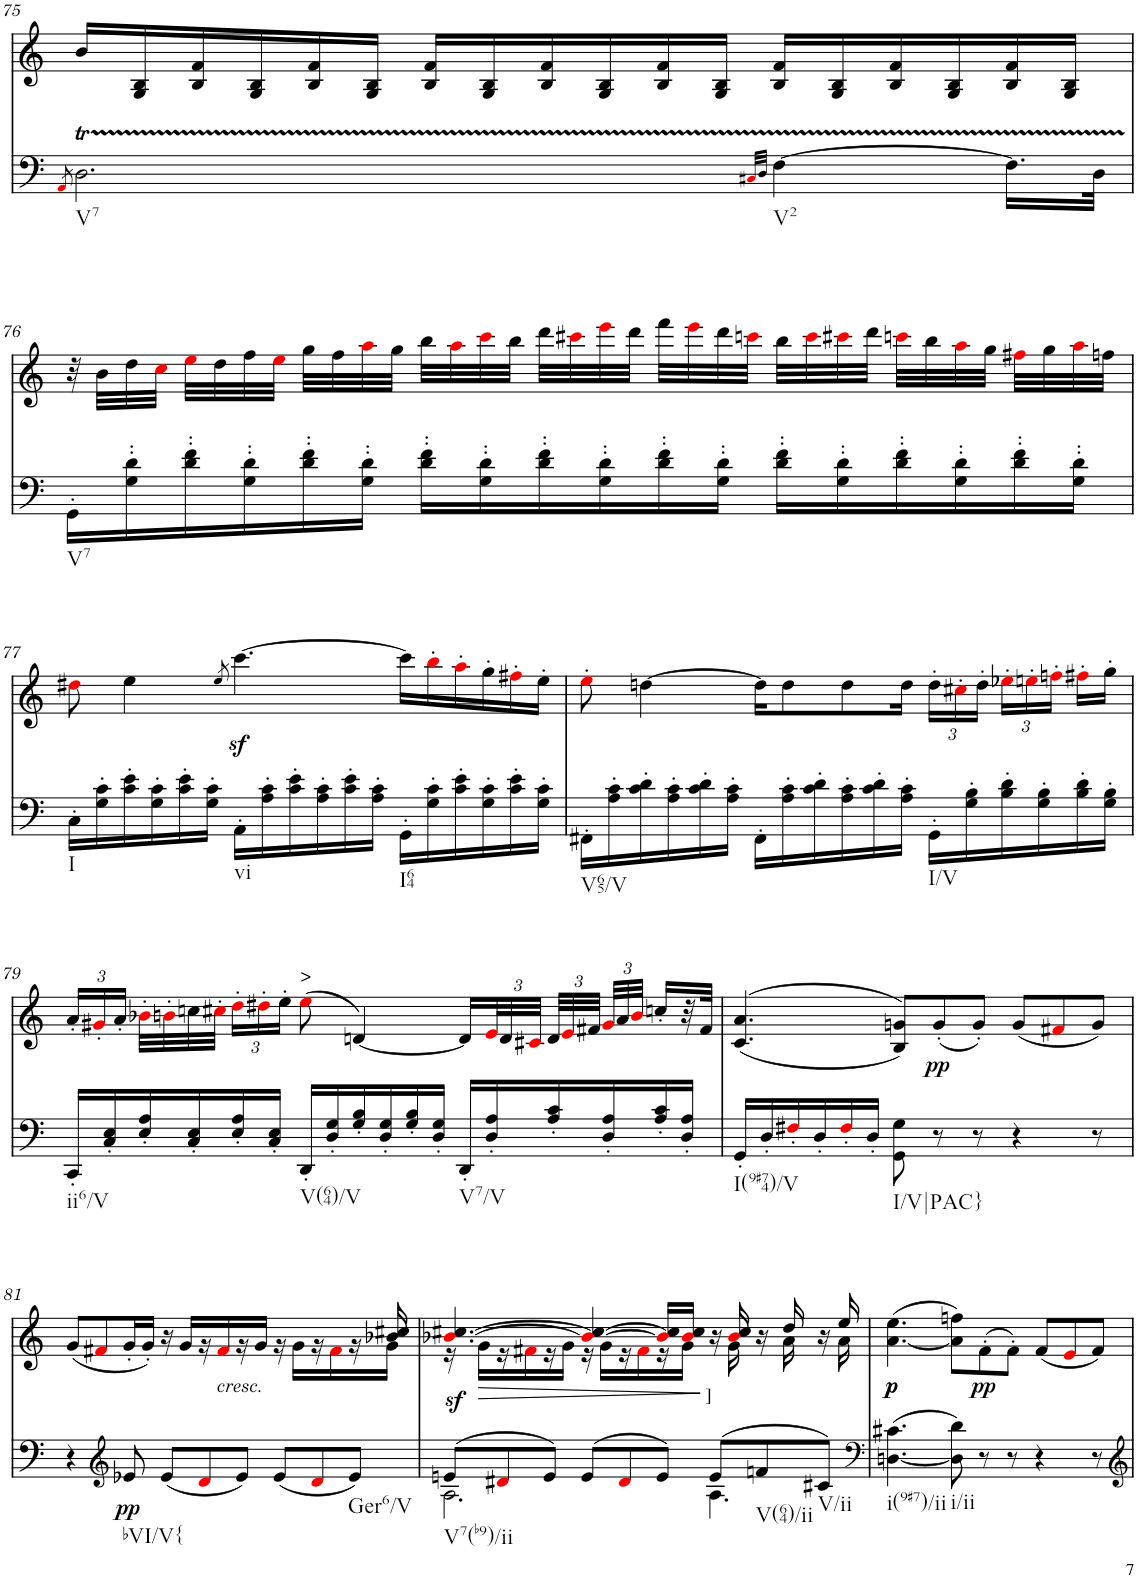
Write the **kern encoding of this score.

**kern	**dynam	**kern	**text	**dynam
*part2	*part2	*part1	*part1	*part1
*staff2	*staff2	*staff1	*staff1	*staff1
*I"Piano	*	*I"Piano	*	*
*I'Pno	*	*I'Pno	*	*
!!LO:PB:g=z
*clefF4	*	*clefG2	*	*
*k[]	*	*k[]	*	*
*M9/8	*	*M9/8	*	*
=75	=75	=75	=75	=75
8qAAi/	.	.	.	.
!LO:TX:b:t=V7	!	!	!	!
2.DT\	.	16b/LL	.	.
.	.	16G/ 16B/	.	.
.	.	16B/ 16f/	.	.
.	.	16G/ 16B/	.	.
.	.	16B/ 16f/	.	.
.	.	16G/ 16B/JJ	.	.
.	.	16B/ 16f/LL	.	.
.	.	16G/ 16B/	.	.
.	.	16B/ 16f/	.	.
.	.	16G/ 16B/	.	.
.	.	16B/ 16f/	.	.
.	.	16G/ 16B/JJ	.	.
32qC#Xi/LLL	.	.	.	.
32qD/JJJ	.	.	.	.
!LO:TX:b:t=V2	!	!	!	!
[4F\	.	16B/ 16f/LL	.	.
.	.	16G/ 16B/	.	.
.	.	16B/ 16f/	.	.
.	.	16G/ 16B/	.	.
16.F\LL]	.	16B/ 16f/	.	.
.	.	16G/ 16B/JJ	.	.
32DTTT\JJk	.	.	.	.
!!LO:LB:g=z
=76	=76	=76	=76	=76
!LO:TX:b:t=V7	!	!	!	!
16GG'\LL	.	32r	.	.
.	.	32b\LLL	.	.
16G\' 16d\'	.	32dd\	.	.
.	.	32cci\JJJ	.	.
16d\' 16f\'	.	32eei\LLL	.	.
.	.	32dd\	.	.
16G\' 16d\'	.	32ff\	.	.
.	.	32eei\JJJ	.	.
16d\' 16f\'	.	32gg\LLL	.	.
.	.	32ff\	.	.
16G\' 16d\'JJ	.	32aai\	.	.
.	.	32gg\JJJ	.	.
16d\' 16f\'LL	.	32bb\LLL	.	.
.	.	32aai\	.	.
16G\' 16d\'	.	32ccci\	.	.
.	.	32bb\JJJ	.	.
16d\' 16f\'	.	32ddd\LLL	.	.
.	.	32ccc#Xi\	.	.
16G\' 16d\'	.	32eeei\	.	.
.	.	32ddd\JJJ	.	.
16d\' 16f\'	.	32fff\LLL	.	.
.	.	32eeei\	.	.
16G\' 16d\'JJ	.	32ddd\	.	.
.	.	32cccni\JJJ	.	.
16d\' 16f\'LL	.	32bb\LLL	.	.
.	.	32ccci\	.	.
16G\' 16d\'	.	32ccc#Xi\	.	.
.	.	32ddd\JJJ	.	.
16d\' 16f\'	.	32cccni\LLL	.	.
.	.	32bb\	.	.
16G\' 16d\'	.	32aai\	.	.
.	.	32gg\JJJ	.	.
16d\' 16f\'	.	32ff#Xi\LLL	.	.
.	.	32gg\	.	.
16G\' 16d\'JJ	.	32aai\	.	.
.	.	32ffn\JJJ	.	.
!!LO:LB:g=z
=77	=77	=77	=77	=77
!LO:TX:b:t=I	!	!	!	!
16C'\LL	.	8dd#Xi\	.	.
16G\' 16c\'	.	.	.	.
16c\' 16e\'	.	4ee\	.	.
16G\' 16c\'	.	.	.	.
16c\' 16e\'	.	.	.	.
16G\' 16c\'JJ	.	.	.	.
.	.	8qee/	.	.
!LO:TX:b:t=vi	!	!	!	!
!	!	!	!LO:LY:b	!
16AA'\LL	.	[4.cccz<\	sf	.
16A\' 16c\'	.	.	.	.
16c\' 16e\'	.	.	.	.
16A\' 16c\'	.	.	.	.
16c\' 16e\'	.	.	.	.
16A\' 16c\'JJ	.	.	.	.
!LO:TX:b:t=I64	!	!	!	!
16GG'\LL	.	16ccc\LL]	.	.
16G\' 16c\'	.	16bb'i\	.	.
16c\' 16e\'	.	16aa'i\	.	.
16G\' 16c\'	.	16gg'\	.	.
16c\' 16e\'	.	16ff#X'i\	.	.
16G\' 16c\'JJ	.	16ee'\JJ	.	.
=78	=78	=78	=78	=78
!LO:TX:b:t=V65/V	!	!	!	!
!	!	!	!LO:LY:b	!
16FF#X'\LL	.	8ee'i\	<	.
16A\' 16c\'	.	.	.	.
16c\' 16d\'	.	[4ddn\	.	.
16A\' 16c\'	.	.	.	.
16c\' 16d\'	.	.	.	.
16A\' 16c\'JJ	.	.	.	.
16FF#'\LL	.	16dd\KL]	.	.
16A\' 16c\'	.	8dd\	.	.
16c\' 16d\'	.	.	.	.
16A\' 16c\'	.	8dd\	.	.
16c\' 16d\'	.	.	.	.
16A\' 16c\'JJ	.	16dd\Jk	.	.
*	*	*Xbrackettup	*	*
!LO:TX:b:t=I/V	!	!	!	!
16GG'\LL	.	24dd'\LL	.	.
.	.	24cc#X'i\	.	.
16G\' 16B\'	.	.	.	.
.	.	24dd'\JJ	.	.
16B\' 16d\'	.	24ee-X'i\LL	.	.
.	.	24een'i\	.	.
16G\' 16B\'	.	.	.	.
.	.	24ffn'i\JJ	.	.
16B\' 16d\'	.	16ff#X'i\LL	.	.
16G\' 16B\'JJ	.	16gg'\JJ	.	.
!!LO:LB:g=z
=79	=79	=79	=79	=79
!LO:TX:b:t=ii6/V	!	!	!	!
16CC'/LL	.	24a'/LL	.	.
.	.	24g#X'i/	.	.
16C/' 16E/'	.	.	.	.
.	.	24a'/JJ	.	.
16E/' 16A/'	.	32b-X'i\LLL	.	.
.	.	32bn'i\	.	.
16C/' 16E/'	.	32ccn\	.	.
.	.	32cc#X'i\JJJ	.	.
16E/' 16A/'	.	24dd'i\LL	.	.
.	.	24dd#X'i\	.	.
16C/' 16E/'JJ	.	.	.	.
.	.	24ee'\JJ	.	.
!LO:TX:b:t=V(64)/V	!	!	!	!
!	!	!	!LO:LY:a	!
16DD'/LL	.	(8eei\	>	.
16D/' 16G/'	.	.	.	.
16G/' 16B/'	.	[4dn/)	.	.
16D/' 16G/'	.	.	.	.
16G/' 16B/'	.	.	.	.
16D/' 16G/'JJ	.	.	.	.
!LO:TX:b:t=V7/V	!	!	!	!
16DD'/LL	.	16d/LL]	.	.
16D/' 16A/'	.	48ei/L	.	.
.	.	48d/	.	.
.	.	48c#Xi/JJJ	.	.
16A/' 16c/'	.	48d/LLL	.	.
.	.	48ei/	.	.
.	.	48f#X/JJJ	.	.
16D/' 16A/'	.	48g#i/LLL	.	.
.	.	48a/	.	.
.	.	48bi/JJJ	.	.
16A/' 16c/'	.	16ccn'/LL	.	.
16D/' 16A/'JJ	.	32r	.	.
.	.	32f#/JJJ	.	.
=80	=80	=80	=80	=80
!LO:TX:b:t=I(9#74)/V	!	!	!	!
16GG'/LL	.	(>(4.c/ 4.a/	.	.
16D'/	.	.	.	.
16F#X'i/	.	.	.	.
16D'/	.	.	.	.
16F#'i/	.	.	.	.
16D'/JJ	.	.	.	.
!LO:TX:b:t=I/V|PAC}	!	!	!	!
8GG\ 8G\	.	8B/ 8gn/L))	.	.
!	!	!	!LO:LY:b	!LO:DY:b
8r	.	(8g'/	pp	pp
8r	.	8g'/J)	.	.
4r	.	(8g/L	.	.
.	.	8f#Xi/	.	.
8r	.	8g/J)	.	.
!!LO:LB:g=z
=81	=81	=81	=81	=81
*	*	*^	*	*
4r	.	(<8g/L	2.ryy	.	.
.	.	8f#Xi/	.	.	.
*clefG2	*	*	*	*	*
!LO:TX:b:t=bVI/V{	!	!	!	!	!
!	!LO:DY:b	!	!	!	!
8e-X/	pp	16g'</L	.	.	.
.	.	16g'</JJ)	.	.	.
(8e-/L	.	16r	.	.	.
.	.	16g/LL	.	.	.
8di/	.	16r	.	.	.
!	!	!LO:TX:b:i:t=cresc.	!	!	!
.	.	16f#i/	.	.	.
8e-/J)	.	16r	.	.	.
.	.	16g/JJ	.	.	.
(8e-/L	.	4ryy	16r	.	.
.	.	.	16g\LL	.	.
8di/	.	.	16r	.	.
.	.	.	16f#i\	.	.
!LO:TX:b:t=Ger6/V	!	!	!	!	!
8e-/J)	.	16ryy	16r	.	.
.	.	16b-X/ 16cc#X/	16g\JJ	.	.
=82	=82	=82	=82	=82	=82
*^	*	*	*	*	*
!LO:TX:b:t=V7(b9)/ii	!	!	!	!	!	!
!	!	!LO:DY:a	!	!	!	!
(8en/L	2.A\	sf	[4.b-Xi/ [4.cc#X/	16r	sf >	.
.	.	.	.	16g\LL	.	.
8d#Xi/	.	.	.	16r	.	.
.	.	.	.	16f#Xi\	.	.
8e/J)	.	.	.	16r	.	.
.	.	.	.	16g\JJ	.	.
(8e/L	.	.	4b-i/_ 4cc#/_	16r	.	.
.	.	.	.	16g\LL	.	.
8d#i/	.	.	.	16r	.	.
.	.	.	.	16f#i\	.	.
8e/J)	.	.	16b-i/] 16cc#/]LL	16r	.	.
!	!	!	!	!	!LO:LY:b	!
.	.	.	16b-i/ 16cc#/JJ	16g\JJ	]	.
(8e/L	4.A\	.	16r	16ryy	.	.
.	.	.	16b-i/ 16cc#/	16g\	.	.
!LO:TX:b:t=V(64)/ii	!	!	!	!	!	!
8fn/	.	.	16r	16ryy	.	.
.	.	.	16dd/	16a\	.	.
!LO:TX:b:t=V/ii	!	!	!	!	!	!
8c#X/J)	.	.	16r	16ryy	.	.
.	.	.	16ee/	16a\	.	.
*v	*v	*	*	*	*	*
*	*	*v	*v	*	*
=83	=83	=83	=83	=83
*clefF4	*	*	*	*
*	*	*^	*	*
!LO:TX:b:t=i(9#7)/ii	!	!	!	!	!
!	!	!	!	!LO:LY:b	!LO:DY:b
!	!	!	!	!	!LO:DY:n=1:b
*	*	*v	*v	*	*
(>[4.Dn\ 4.c#X\	.	(>[4.a\ 4.ee\	p	p p
!LO:TX:b:t=i/ii	!	!	!	!
8D\] 8d\)	.	8a\] 8ffn\L)	.	.
!	!	!	!LO:LY:b	!LO:DY:n=2:b
8r	.	(8f'\	pp	pp
8r	.	8f'\J)	.	.
4r	.	(8f/L	.	.
.	.	8ei/	.	.
8r	.	8f/J)	.	.
=	=	=	=	=
*-	*-	*-	*-	*-
